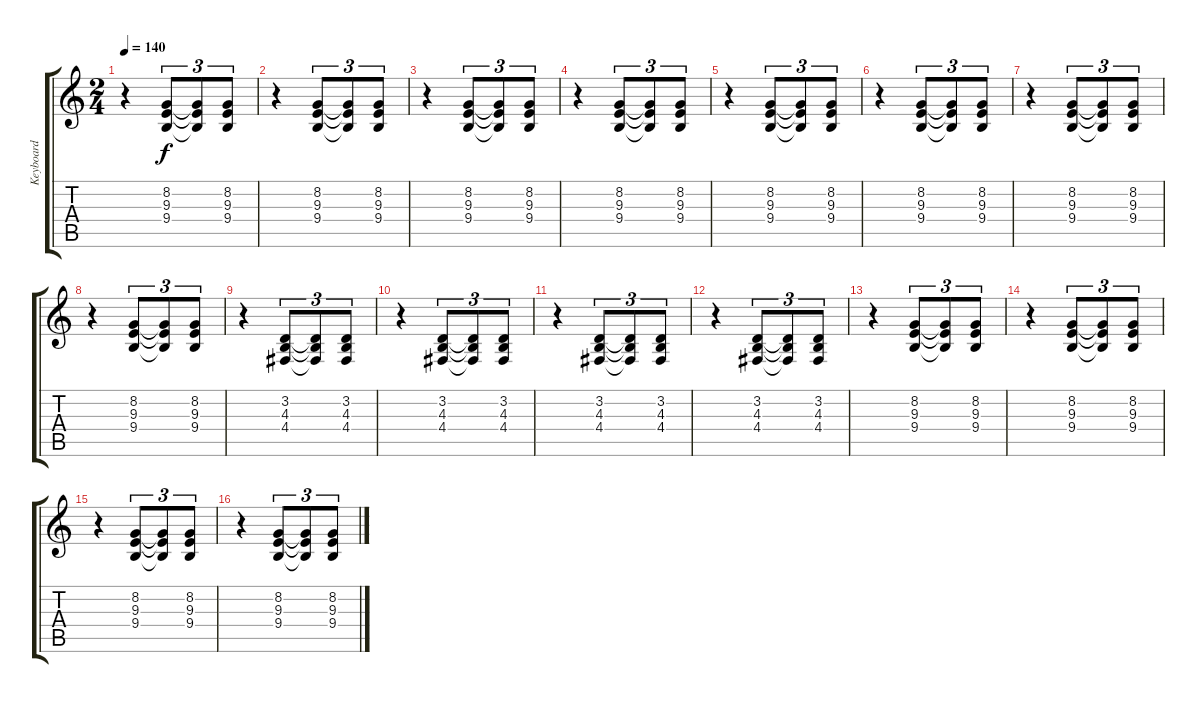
\track ("Keyboard" "Keyboard") {instrument lead5charang}
\staff {score tabs}
\tuning (E4 B3 G3 D3 A2 E2) {hide}
\ts (2 4)
\tempo 140
\clef g2
\ks c
r.4{dy f} (8.2 9.3 9.4).8{tu (3 2)} (8.2{t} 9.3{t} 9.4{t}).8{tu (3 2)} (8.2 9.3 9.4).8{tu (3 2)} |
r.4 (8.2 9.3 9.4).8{tu (3 2)} (8.2{t} 9.3{t} 9.4{t}).8{tu (3 2)} (8.2 9.3 9.4).8{tu (3 2)} |
r.4 (8.2 9.3 9.4).8{tu (3 2)} (8.2{t} 9.3{t} 9.4{t}).8{tu (3 2)} (8.2 9.3 9.4).8{tu (3 2)} |
r.4 (8.2 9.3 9.4).8{tu (3 2)} (8.2{t} 9.3{t} 9.4{t}).8{tu (3 2)} (8.2 9.3 9.4).8{tu (3 2)} |
r.4 (8.2 9.3 9.4).8{tu (3 2)} (8.2{t} 9.3{t} 9.4{t}).8{tu (3 2)} (8.2 9.3 9.4).8{tu (3 2)} |
r.4 (8.2 9.3 9.4).8{tu (3 2)} (8.2{t} 9.3{t} 9.4{t}).8{tu (3 2)} (8.2 9.3 9.4).8{tu (3 2)} |
r.4 (8.2 9.3 9.4).8{tu (3 2)} (8.2{t} 9.3{t} 9.4{t}).8{tu (3 2)} (8.2 9.3 9.4).8{tu (3 2)} |
r.4 (8.2 9.3 9.4).8{tu (3 2)} (8.2{t} 9.3{t} 9.4{t}).8{tu (3 2)} (8.2 9.3 9.4).8{tu (3 2)} |
r.4 (3.2 4.3 4.4).8{tu (3 2)} (3.2{t} 4.3{t} 4.4{t}).8{tu (3 2)} (3.2 4.3 4.4).8{tu (3 2)} |
r.4 (3.2 4.3 4.4).8{tu (3 2)} (3.2{t} 4.3{t} 4.4{t}).8{tu (3 2)} (3.2 4.3 4.4).8{tu (3 2)} |
r.4 (3.2 4.3 4.4).8{tu (3 2)} (3.2{t} 4.3{t} 4.4{t}).8{tu (3 2)} (3.2 4.3 4.4).8{tu (3 2)} |
r.4 (3.2 4.3 4.4).8{tu (3 2)} (3.2{t} 4.3{t} 4.4{t}).8{tu (3 2)} (3.2 4.3 4.4).8{tu (3 2)} |
r.4 (8.2 9.3 9.4).8{tu (3 2)} (8.2{t} 9.3{t} 9.4{t}).8{tu (3 2)} (8.2 9.3 9.4).8{tu (3 2)} |
r.4 (8.2 9.3 9.4).8{tu (3 2)} (8.2{t} 9.3{t} 9.4{t}).8{tu (3 2)} (8.2 9.3 9.4).8{tu (3 2)} |
r.4 (8.2 9.3 9.4).8{tu (3 2)} (8.2{t} 9.3{t} 9.4{t}).8{tu (3 2)} (8.2 9.3 9.4).8{tu (3 2)} |
r.4 (8.2 9.3 9.4).8{tu (3 2)} (8.2{t} 9.3{t} 9.4{t}).8{tu (3 2)} (8.2 9.3 9.4).8{tu (3 2)}
